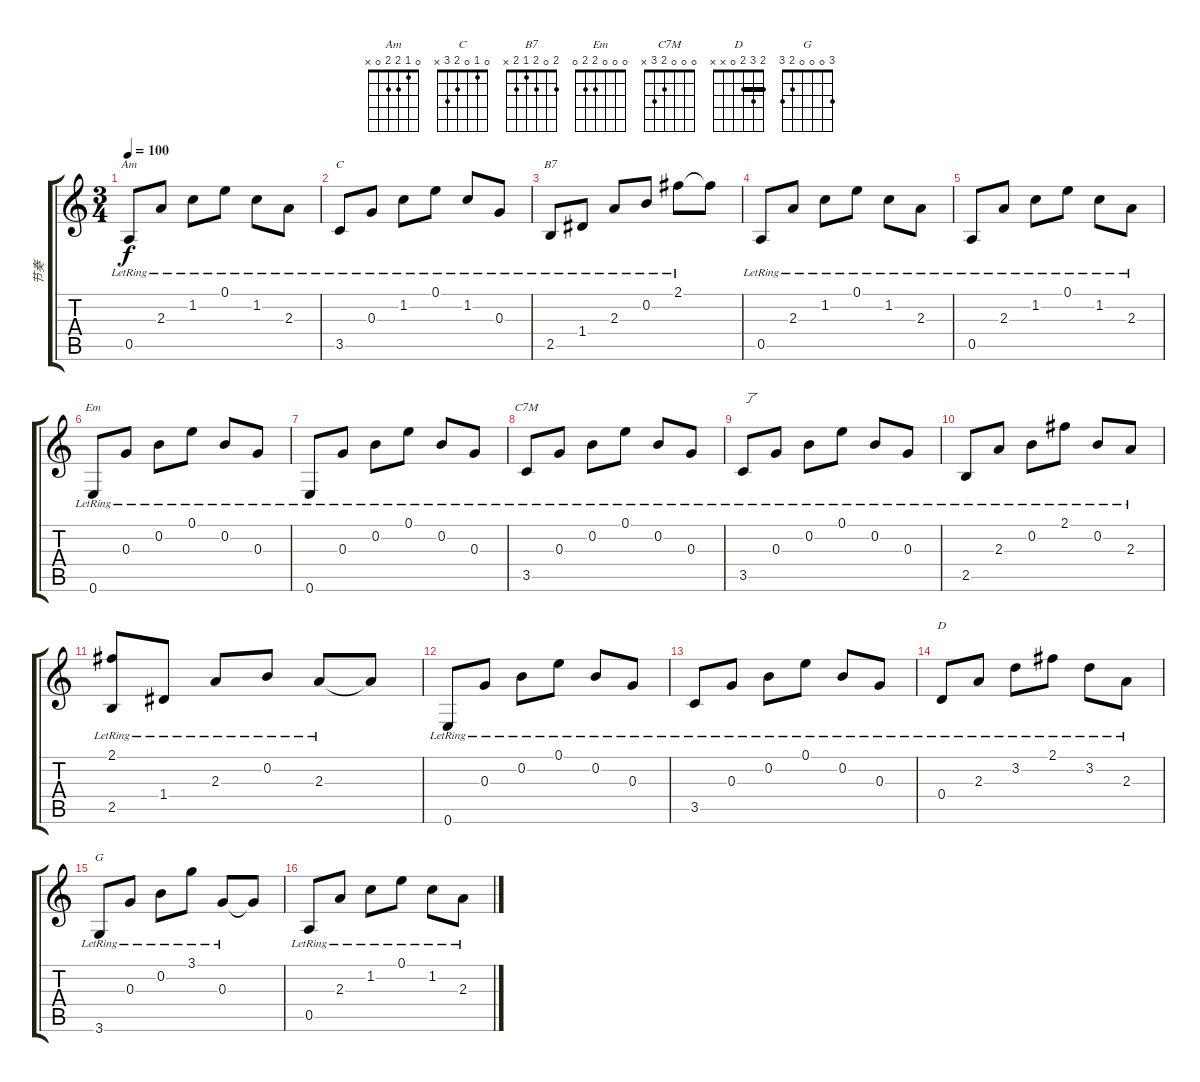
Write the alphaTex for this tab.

\track ("节奏" "节奏") {instrument acousticguitarsteel}
\staff {score tabs}
\tuning (E4 B3 G3 D3 A2 E2) {hide}
\chord ("Am" 0 1 2 2 0 x)
\chord ("C" 0 1 0 2 3 x)
\chord ("B7" 2 0 2 1 2 x)
\chord ("Em" 0 0 0 2 2 0)
\chord ("C7M" 0 0 0 2 3 x)
\chord ("D" 2 3 2 0 x x) {barre 2}
\chord ("G" 3 0 0 0 2 3)
\ts (3 4)
\tempo 100
\clef g2
\ks c
0.5{lr}.8{ch "Am" dy f} 2.3{lr}.8 1.2{lr}.8 0.1{lr}.8 1.2{lr}.8 2.3{lr}.8 |
3.5{lr}.8{ch "C"} 0.3{lr}.8 1.2{lr}.8 0.1{lr}.8 1.2{lr}.8 0.3{lr}.8 |
2.5{lr}.8{ch "B7"} 1.4{lr}.8 2.3{lr}.8 0.2{lr}.8 2.1{lr}.8 2.1{t}.8 |
0.5{lr}.8 2.3{lr}.8 1.2{lr}.8 0.1{lr}.8 1.2{lr}.8 2.3{lr}.8 |
0.5{lr}.8 2.3{lr}.8 1.2{lr}.8 0.1{lr}.8 1.2{lr}.8 2.3{lr}.8 |
0.6{lr}.8{ch "Em"} 0.3{lr}.8 0.2{lr}.8 0.1{lr}.8 0.2{lr}.8 0.3{lr}.8 |
0.6{lr}.8 0.3{lr}.8 0.2{lr}.8 0.1{lr}.8 0.2{lr}.8 0.3{lr}.8 |
3.5{lr}.8{ch "C7M"} 0.3{lr}.8 0.2{lr}.8 0.1{lr}.8 0.2{lr}.8 0.3{lr}.8 |
3.5{lr}.8{txt "了"} 0.3{lr}.8 0.2{lr}.8 0.1{lr}.8 0.2{lr}.8 0.3{lr}.8 |
2.5{lr}.8 2.3{lr}.8 0.2{lr}.8 2.1{lr}.8 0.2{lr}.8 2.3{lr}.8 |
(2.1{lr} 2.5{lr}).8 1.4{lr}.8 2.3{lr}.8 0.2{lr}.8 2.3{lr}.8 2.3{t}.8 |
0.6{lr}.8 0.3{lr}.8 0.2{lr}.8 0.1{lr}.8 0.2{lr}.8 0.3{lr}.8 |
3.5{lr}.8 0.3{lr}.8 0.2{lr}.8 0.1{lr}.8 0.2{lr}.8 0.3{lr}.8 |
0.4{lr}.8{ch "D"} 2.3{lr}.8 3.2{lr}.8 2.1{lr}.8 3.2{lr}.8 2.3{lr}.8 |
3.6{lr}.8{ch "G"} 0.3{lr}.8 0.2{lr}.8 3.1{lr}.8 0.3{lr}.8 0.3{t}.8 |
0.5{lr}.8 2.3{lr}.8 1.2{lr}.8 0.1{lr}.8 1.2{lr}.8 2.3{lr}.8
